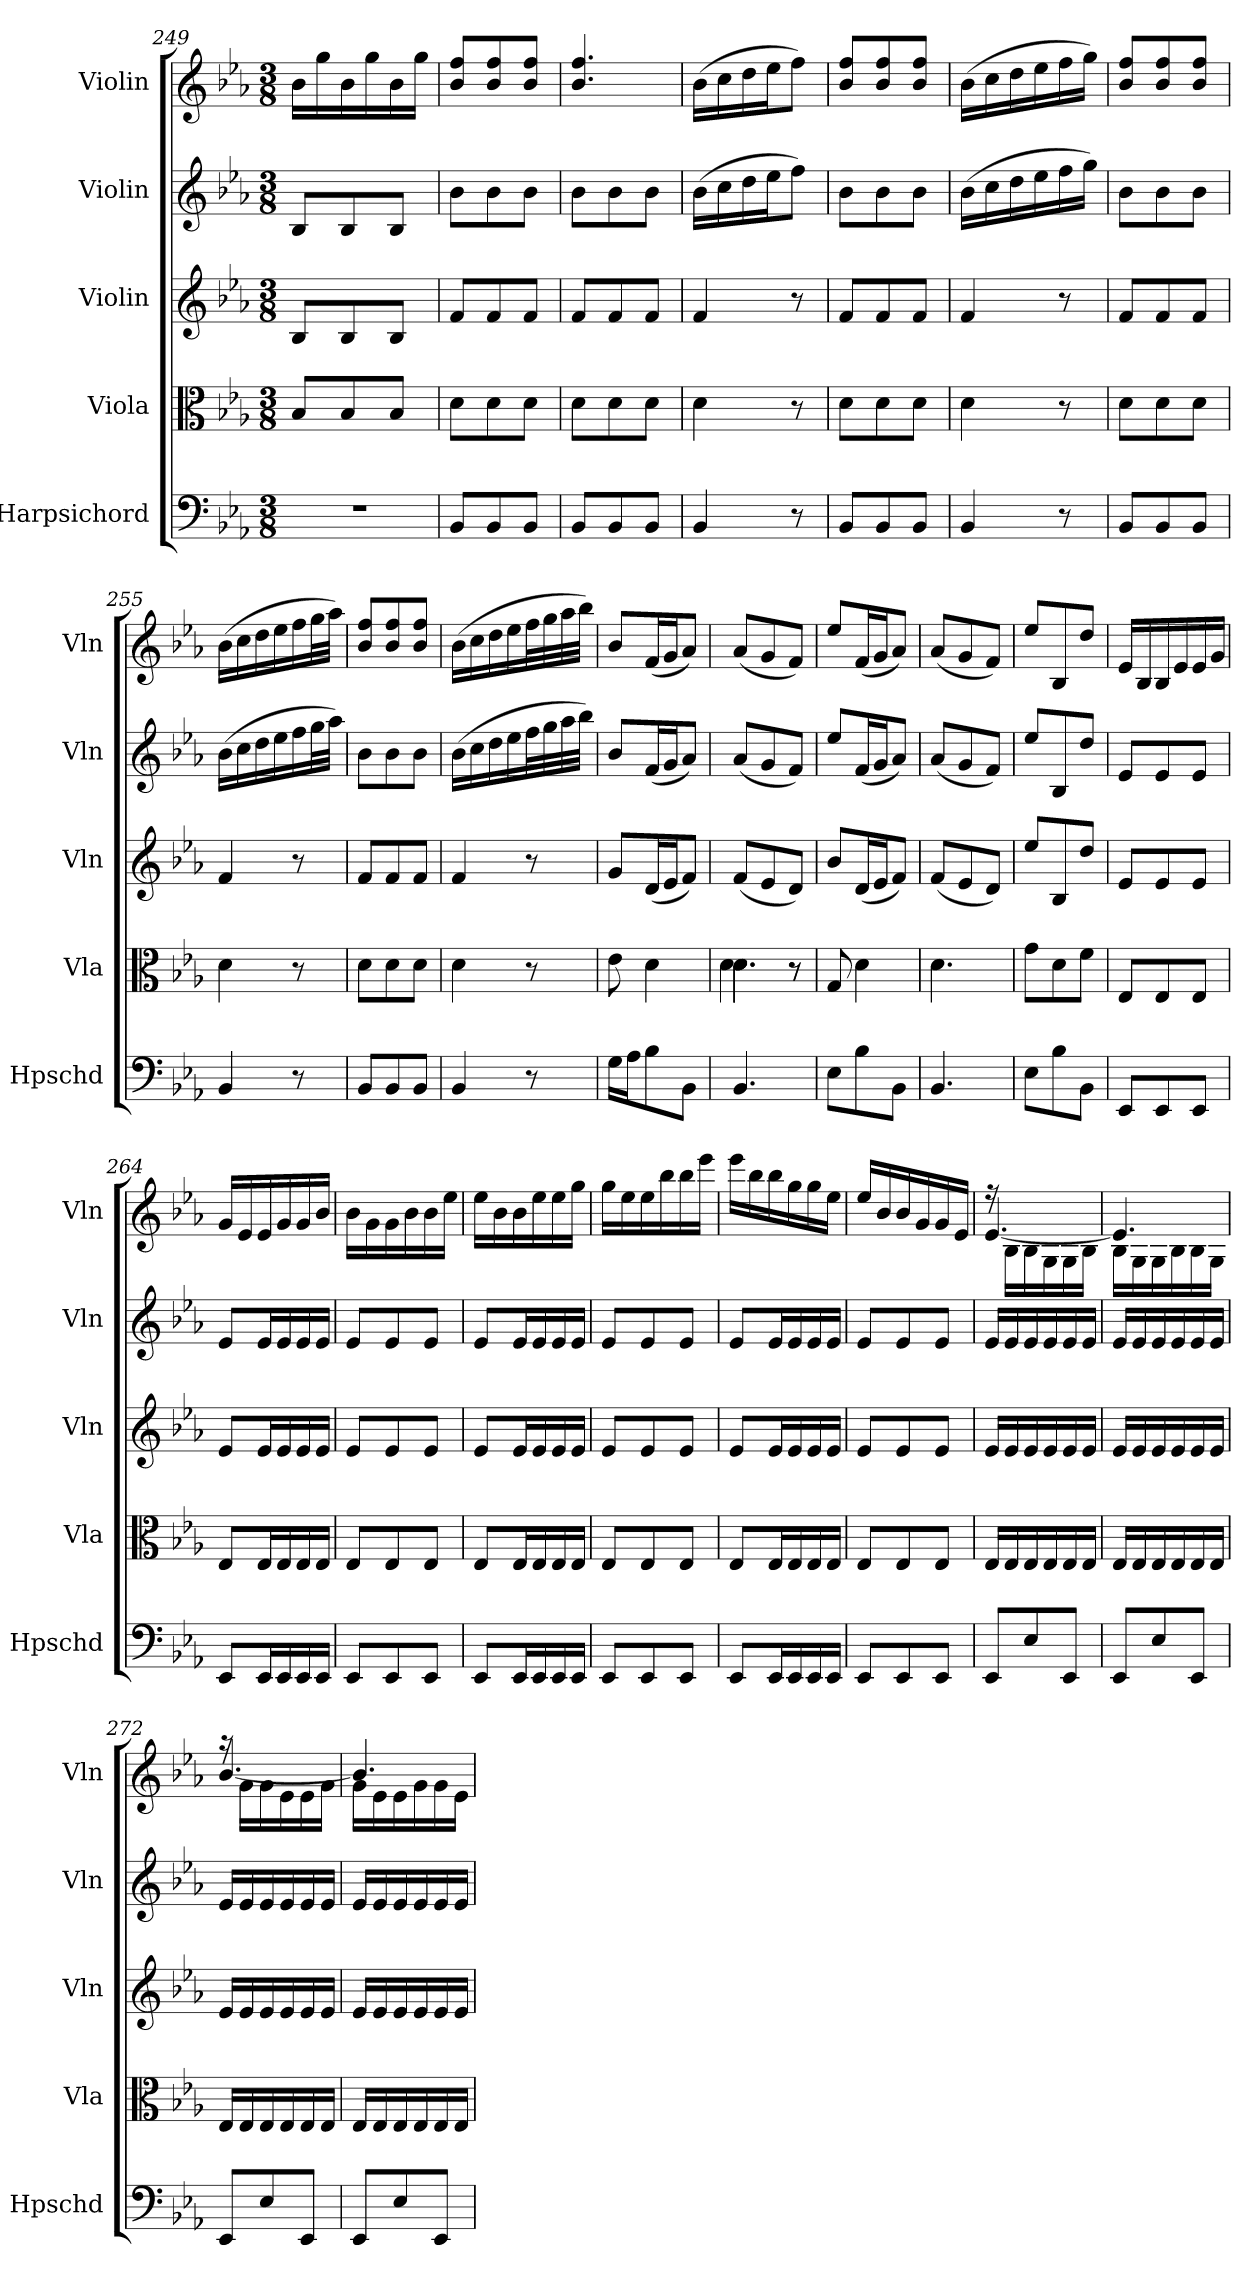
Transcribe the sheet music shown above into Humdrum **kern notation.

**kern	**kern	**kern	**kern	**kern
*part5	*part4	*part3	*part2	*part1
*staff5	*staff4	*staff3	*staff2	*staff1
*I"Harpsichord	*I"Viola	*I"Violin	*I"Violin	*I"Violin
*I'Hpschd	*I'Vla	*I'Vln	*I'Vln	*I'Vln
*clefF4	*clefC3	*clefG2	*clefG2	*clefG2
*k[b-e-a-]	*k[b-e-a-]	*k[b-e-a-]	*k[b-e-a-]	*k[b-e-a-]
*E-:	*E-:	*E-:	*E-:	*E-:
*M3/8	*M3/8	*M3/8	*M3/8	*M3/8
=249	=249	=249	=249	=249
4.r	8B-/L	8B-/L	8B-/L	16b-\LL
.	.	.	.	16gg\
.	8B-/	8B-/	8B-/	16b-\
.	.	.	.	16gg\
.	8B-/J	8B-/J	8B-/J	16b-\
.	.	.	.	16gg\JJ
=250	=250	=250	=250	=250
8BB-/L	8d\L	8f/L	8b-\L	8b-/ 8ff/L
8BB-/	8d\	8f/	8b-\	8b-/ 8ff/
8BB-/J	8d\J	8f/J	8b-\J	8b-/ 8ff/J
=250	=250	=250	=250	=250
8BB-/L	8d\L	8f/L	8b-\L	4.b-/ 4.ff/
8BB-/	8d\	8f/	8b-\	.
8BB-/J	8d\J	8f/J	8b-\J	.
=251	=251	=251	=251	=251
4BB-/	4d\	4f/	(16b-\LL	(16b-\LL
.	.	.	16cc\	16cc\
.	.	.	16dd\	16dd\
.	.	.	16ee-\J	16ee-\J
8r	8r	8r	8ff\J)	8ff\J)
=252	=252	=252	=252	=252
8BB-/L	8d\L	8f/L	8b-\L	8b-/ 8ff/L
8BB-/	8d\	8f/	8b-\	8b-/ 8ff/
8BB-/J	8d\J	8f/J	8b-\J	8b-/ 8ff/J
=253	=253	=253	=253	=253
4BB-/	4d\	4f/	(16b-\LL	(16b-\LL
.	.	.	16cc\	16cc\
.	.	.	16dd\	16dd\
.	.	.	16ee-\	16ee-\
8r	8r	8r	16ff\	16ff\
.	.	.	16gg\JJ)	16gg\JJ)
=254	=254	=254	=254	=254
8BB-/L	8d\L	8f/L	8b-\L	8b-/ 8ff/L
8BB-/	8d\	8f/	8b-\	8b-/ 8ff/
8BB-/J	8d\J	8f/J	8b-\J	8b-/ 8ff/J
=255	=255	=255	=255	=255
4BB-/	4d\	4f/	(16b-\LL	(16b-\LL
.	.	.	16cc\	16cc\
.	.	.	16dd\	16dd\
.	.	.	16ee-\	16ee-\
8r	8r	8r	16ff\	16ff\
.	.	.	32gg\L	32gg\L
.	.	.	32aa-\JJJ)	32aa-\JJJ)
=256	=256	=256	=256	=256
8BB-/L	8d\L	8f/L	8b-\L	8b-/ 8ff/L
8BB-/	8d\	8f/	8b-\	8b-/ 8ff/
8BB-/J	8d\J	8f/J	8b-\J	8b-/ 8ff/J
=257	=257	=257	=257	=257
4BB-/	4d\	4f/	(16b-\LL	(16b-\LL
.	.	.	16cc\	16cc\
.	.	.	16dd\	16dd\
.	.	.	16ee-\	16ee-\
8r	8r	8r	32ff\L	32ff\L
.	.	.	32gg\	32gg\
.	.	.	32aa-\	32aa-\
.	.	.	32bb-\JJJ)	32bb-\JJJ)
=258	=258	=258	=258	=258
16G\LL	8e-\	8g/L	8b-/L	8b-/L
16A-\J	.	.	.	.
8B-\	4d\	(16d/L	(16f/L	(16f/L
.	.	16e-/J	16g/J	16g/J
8BB-\J	.	8f/J)	8a-/J)	8a-/J)
=259	=259	=259	=259	=259
*	*^	*	*	*
*	*	*^	*	*	*
*	*	*	*^	*	*	*
4.BB-/	4.d\	4.d\	4d\	4d\	(8f/L	(8a-/L	(8a-/L
.	.	.	.	.	8e-/	8g/	8g/
.	.	.	8r	8r	8d/J)	8f/J)	8f/J)
*	*v	*v	*v	*v	*	*	*
=260	=260	=260	=260	=260
8E-\L	8G/	8b-/L	8ee-/L	8ee-/L
8B-\	4d\	(16d/L	(16f/L	(16f/L
.	.	16e-/J	16g/J	16g/J
8BB-\J	.	8f/J)	8a-/J)	8a-/J)
=261	=261	=261	=261	=261
4.BB-/	4.d\	(8f/L	(8a-/L	(8a-/L
.	.	8e-/	8g/	8g/
.	.	8d/J)	8f/J)	8f/J)
=262	=262	=262	=262	=262
8E-\L	8g\L	8ee-/L	8ee-/L	8ee-/L
8B-\	8d\	8B-/	8B-/	8B-/
8BB-\J	8f\J	8dd/J	8dd/J	8dd/J
=263	=263	=263	=263	=263
8EE-/L	8E-/L	8e-/L	8e-/L	16e-/LL
.	.	.	.	16B-/
8EE-/	8E-/	8e-/	8e-/	16B-/
.	.	.	.	16e-/
8EE-/J	8E-/J	8e-/J	8e-/J	16e-/
.	.	.	.	16g/JJ
=264	=264	=264	=264	=264
8EE-/L	8E-/L	8e-/L	8e-/L	16g/LL
.	.	.	.	16e-/
16EE-/L	16E-/L	16e-/L	16e-/L	16e-/
16EE-/	16E-/	16e-/	16e-/	16g/
16EE-/	16E-/	16e-/	16e-/	16g/
16EE-/JJ	16E-/JJ	16e-/JJ	16e-/JJ	16b-/JJ
=265	=265	=265	=265	=265
8EE-/L	8E-/L	8e-/L	8e-/L	16b-\LL
.	.	.	.	16g\
8EE-/	8E-/	8e-/	8e-/	16g\
.	.	.	.	16b-\
8EE-/J	8E-/J	8e-/J	8e-/J	16b-\
.	.	.	.	16ee-\JJ
=266	=266	=266	=266	=266
8EE-/L	8E-/L	8e-/L	8e-/L	16ee-\LL
.	.	.	.	16b-\
16EE-/L	16E-/L	16e-/L	16e-/L	16b-\
16EE-/	16E-/	16e-/	16e-/	16ee-\
16EE-/	16E-/	16e-/	16e-/	16ee-\
16EE-/JJ	16E-/JJ	16e-/JJ	16e-/JJ	16gg\JJ
=267	=267	=267	=267	=267
8EE-/L	8E-/L	8e-/L	8e-/L	16gg\LL
.	.	.	.	16ee-\
8EE-/	8E-/	8e-/	8e-/	16ee-\
.	.	.	.	16bb-\
8EE-/J	8E-/J	8e-/J	8e-/J	16bb-\
.	.	.	.	16eee-\JJ
=268	=268	=268	=268	=268
8EE-/L	8E-/L	8e-/L	8e-/L	16eee-\LL
.	.	.	.	16bb-\
16EE-/L	16E-/L	16e-/L	16e-/L	16bb-\
16EE-/	16E-/	16e-/	16e-/	16gg\
16EE-/	16E-/	16e-/	16e-/	16gg\
16EE-/JJ	16E-/JJ	16e-/JJ	16e-/JJ	16ee-\JJ
=269	=269	=269	=269	=269
8EE-/L	8E-/L	8e-/L	8e-/L	16ee-/LL
.	.	.	.	16b-/
8EE-/	8E-/	8e-/	8e-/	16b-/
.	.	.	.	16g/
8EE-/J	8E-/J	8e-/J	8e-/J	16g/
.	.	.	.	16e-/JJ
=270	=270	=270	=270	=270
*	*	*	*	*^
8EE-/L	16E-/LL	16e-/LL	16e-/LL	16r	[4.e-/
.	16E-/	16e-/	16e-/	16B-\LL	.
8E-/	16E-/	16e-/	16e-/	16B-\	.
.	16E-/	16e-/	16e-/	16G\	.
8EE-/J	16E-/	16e-/	16e-/	16G\	.
.	16E-/JJ	16e-/JJ	16e-/JJ	16B-\JJ	.
=271	=271	=271	=271	=271	=271
8EE-/L	16E-/LL	16e-/LL	16e-/LL	16B-\LL	4.e-/]
.	16E-/	16e-/	16e-/	16G\	.
8E-/	16E-/	16e-/	16e-/	16G\	.
.	16E-/	16e-/	16e-/	16B-\	.
8EE-/J	16E-/	16e-/	16e-/	16B-\	.
.	16E-/JJ	16e-/JJ	16e-/JJ	16G\JJ	.
=272	=272	=272	=272	=272	=272
8EE-/L	16E-/LL	16e-/LL	16e-/LL	16r	[4.b-/
.	16E-/	16e-/	16e-/	16g\LL	.
8E-/	16E-/	16e-/	16e-/	16g\	.
.	16E-/	16e-/	16e-/	16e-\	.
8EE-/J	16E-/	16e-/	16e-/	16e-\	.
.	16E-/JJ	16e-/JJ	16e-/JJ	16g\JJ	.
=273	=273	=273	=273	=273	=273
8EE-/L	16E-/LL	16e-/LL	16e-/LL	16g\LL	4.b-/]
.	16E-/	16e-/	16e-/	16e-\	.
8E-/	16E-/	16e-/	16e-/	16e-\	.
.	16E-/	16e-/	16e-/	16g\	.
8EE-/J	16E-/	16e-/	16e-/	16g\	.
.	16E-/JJ	16e-/JJ	16e-/JJ	16e-\JJ	.
*	*	*	*	*v	*v
=	=	=	=	=
*-	*-	*-	*-	*-
